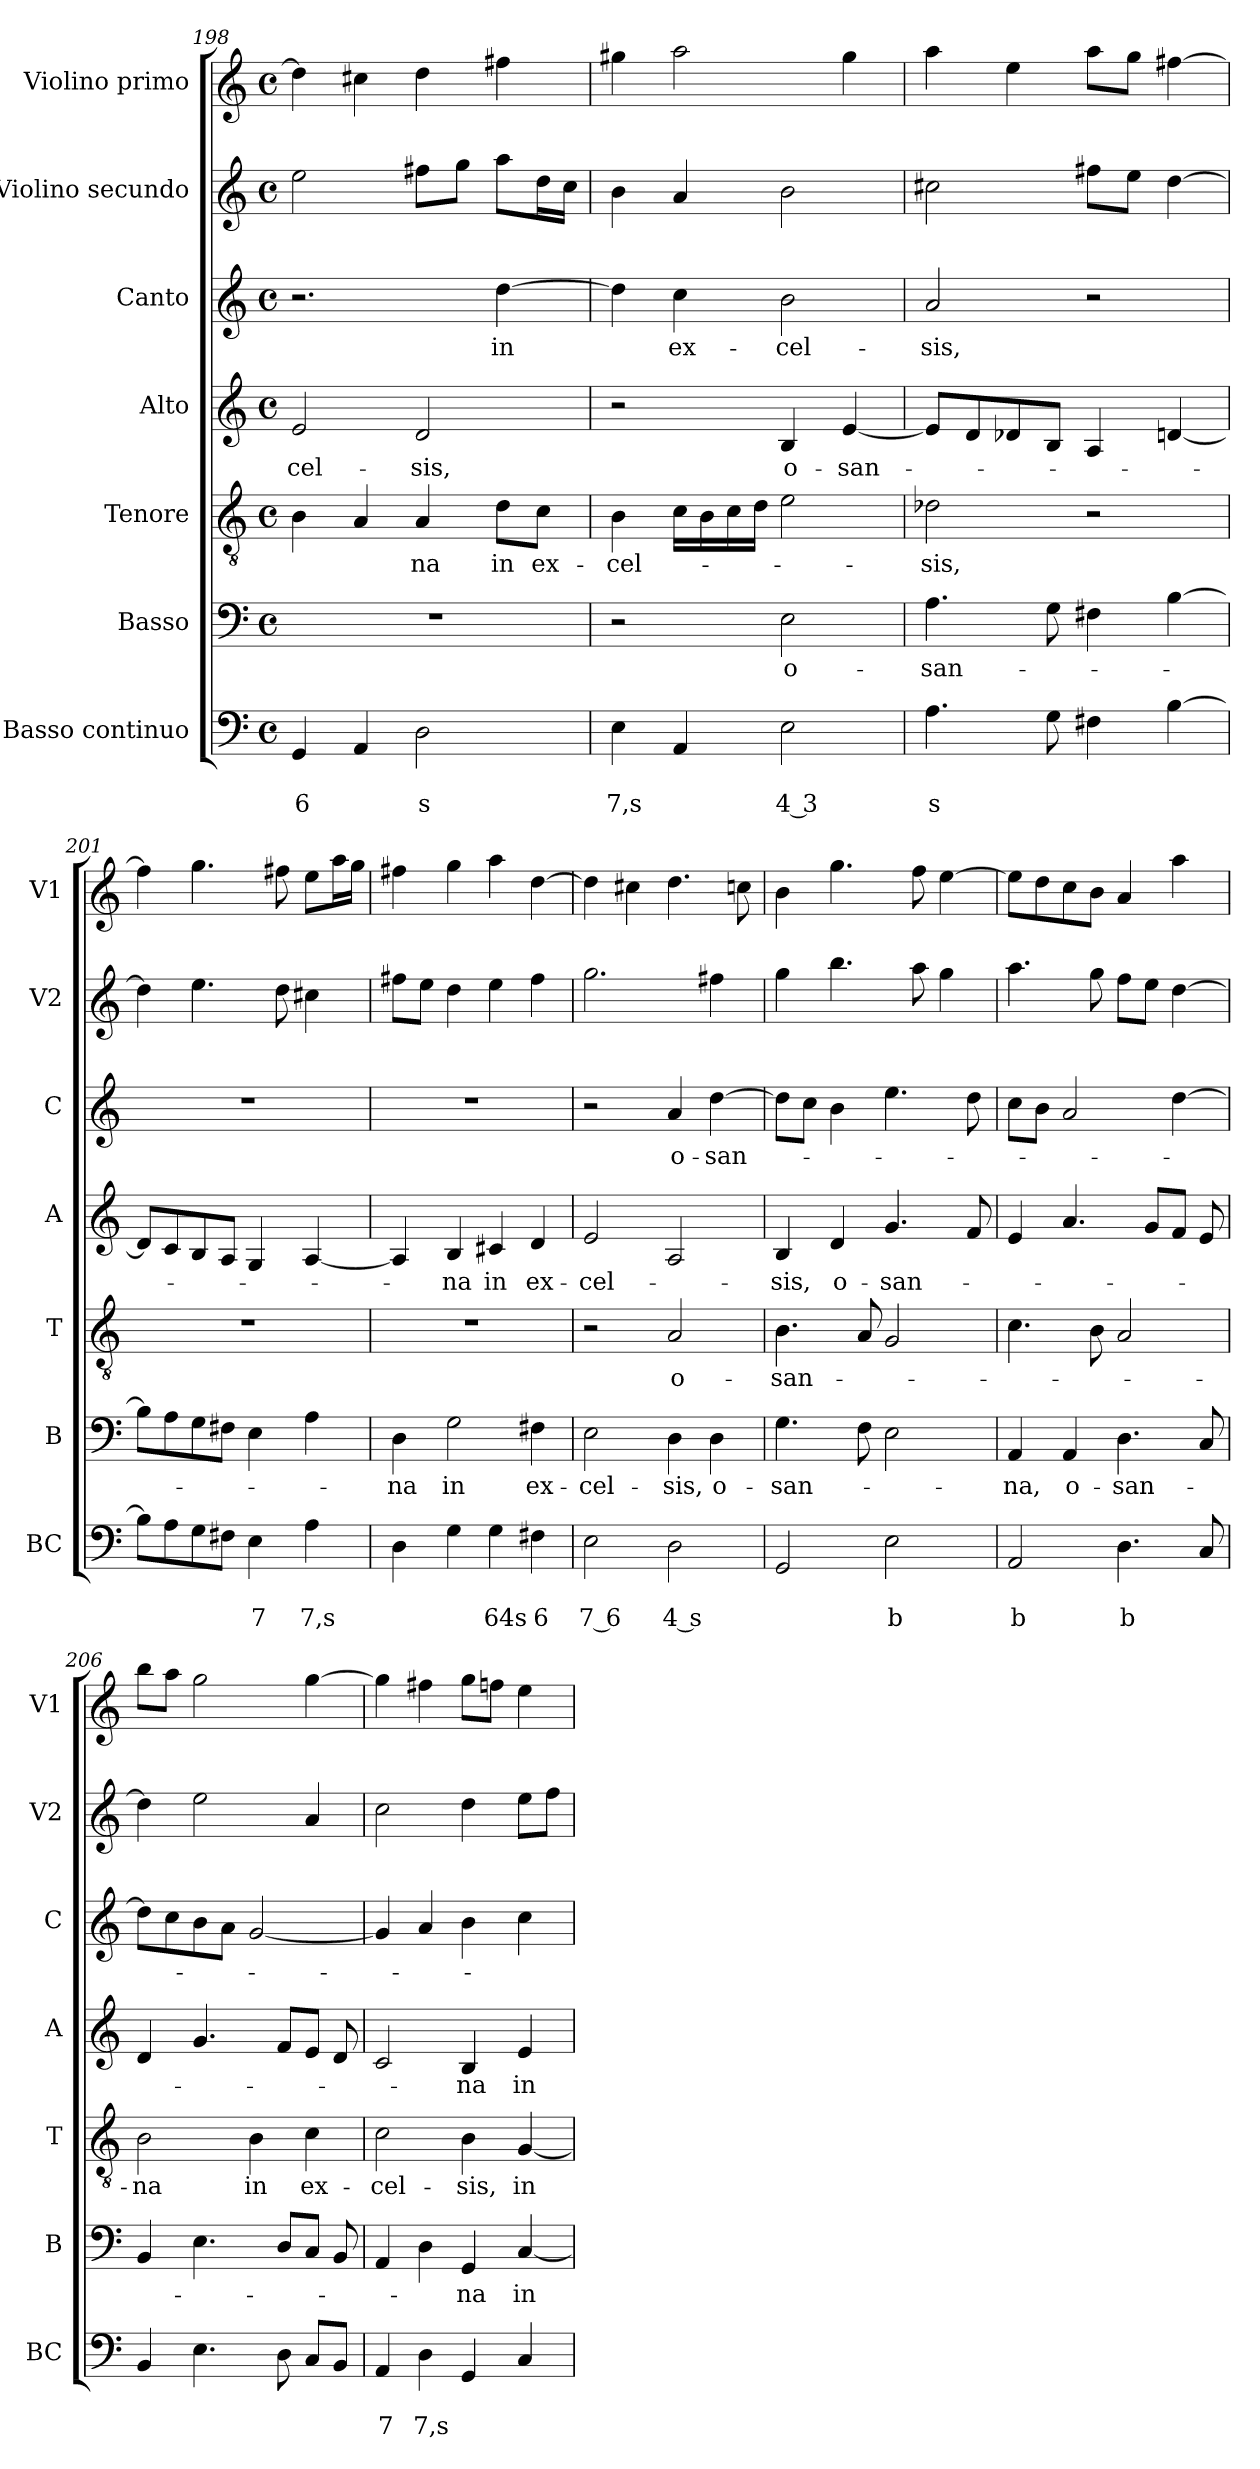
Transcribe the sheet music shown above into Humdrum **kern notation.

**kern	**text	**text	**kern	**text	**kern	**text	**kern	**text	**kern	**text	**kern	**kern
*part7	*part7	*part7	*part6	*part6	*part5	*part5	*part4	*part4	*part3	*part3	*part2	*part1
*staff7	*staff7	*staff7	*staff6	*staff6	*staff5	*staff5	*staff4	*staff4	*staff3	*staff3	*staff2	*staff1
*I"Basso continuo	*	*	*I"Basso	*	*I"Tenore	*	*I"Alto	*	*I"Canto	*	*I"Violino secundo	*I"Violino primo
*I'BC	*	*	*I'B	*	*I'T	*	*I'A	*	*I'C	*	*I'V2	*I'V1
*clefF4	*	*	*clefF4	*	*clefGv2	*	*clefG2	*	*clefG2	*	*clefG2	*clefG2
*k[]	*	*	*k[]	*	*k[]	*	*k[]	*	*k[]	*	*k[]	*k[]
*C:	*	*	*C:	*	*C:	*	*C:	*	*C:	*	*C:	*C:
*M4/4	*	*	*M4/4	*	*M4/4	*	*M4/4	*	*M4/4	*	*M4/4	*M4/4
*met(c)	*	*	*met(c)	*	*met(c)	*	*met(c)	*	*met(c)	*	*met(c)	*met(c)
=198	=198	=198	=198	=198	=198	=198	=198	=198	=198	=198	=198	=198
!	!	!LO:LY:b	!	!	!	!	!	!LO:LY:b	!	!	!	!
4GG/	.	6	1r	.	4B\	.	2e/	-cel-	2.r	.	2ee\	4dd\]
4AA/	.	.	.	.	4A/	.	.	.	.	.	.	4cc#X\
!	!	!LO:LY:b	!	!	!	!LO:LY:b	!	!LO:LY:b	!	!	!	!
2D\	.	s	.	.	4A/	-na	2d/	-sis,	.	.	8ff#X\L	4dd\
.	.	.	.	.	.	.	.	.	.	.	8gg\J	.
!	!	!	!	!	!	!LO:LY:b	!	!	!	!LO:LY:b	!	!
.	.	.	.	.	8d\L	in	.	.	[4dd\	in	8aa\L	4ff#X\
!	!	!	!	!	!	!LO:LY:b	!	!	!	!	!	!
.	.	.	.	.	8c\J	ex-	.	.	.	.	16dd\L	.
.	.	.	.	.	.	.	.	.	.	.	16cc\JJ	.
=199	=199	=199	=199	=199	=199	=199	=199	=199	=199	=199	=199	=199
!	!	!LO:LY:b	!	!	!	!LO:LY:b	!	!	!	!	!	!
4E\	.	7,s	2r	.	4B\	-cel-	2r	.	4dd\]	.	4b\	4gg#X\
!	!	!	!	!	!	!	!	!	!	!LO:LY:b	!	!
4AA/	.	.	.	.	16c\LL	.	.	.	4cc\	ex-	4a/	2aa\
.	.	.	.	.	16B\	.	.	.	.	.	.	.
.	.	.	.	.	16c\	.	.	.	.	.	.	.
.	.	.	.	.	16d\JJ	.	.	.	.	.	.	.
!	!	!LO:LY:b	!	!LO:LY:b	!	!	!	!LO:LY:b	!	!LO:LY:b	!	!
2E\	.	4 3	2E\	o-	2e\	.	4B/	o-	2b\	-cel-	2b\	.
!	!	!	!	!	!	!	!	!LO:LY:b	!	!	!	!
.	.	.	.	.	.	.	[4e/	-san-	.	.	.	4gg#\
!!LO:PB:g=z
=200	=200	=200	=200	=200	=200	=200	=200	=200	=200	=200	=200	=200
!	!	!LO:LY:b	!	!LO:LY:b	!	!LO:LY:b	!	!	!	!LO:LY:b	!	!
4.A\	.	s	4.A\	-san-	2d-X\	-sis,	8e/L]	.	2a/	-sis,	2cc#X\	4aa\
.	.	.	.	.	.	.	8d/	.	.	.	.	.
.	.	.	.	.	.	.	8d-X/	.	.	.	.	4ee\
8G\	.	.	8G\	.	.	.	8B/J	.	.	.	.	.
4F#X\	.	.	4F#X\	.	2r	.	4A/	.	2r	.	8ff#X\L	8aa\L
.	.	.	.	.	.	.	.	.	.	.	8ee\J	8gg\J
[4B\	.	.	[4B\	.	.	.	[4dn/	.	.	.	[4dd\	[4ff#X\
=201	=201	=201	=201	=201	=201	=201	=201	=201	=201	=201	=201	=201
8B\L]	.	.	8B\L]	.	1r	.	8d/L]	.	1r	.	4dd\]	4ff#\]
8A\	.	.	8A\	.	.	.	8c/	.	.	.	.	.
8G\	.	.	8G\	.	.	.	8B/	.	.	.	4.ee\	4.gg\
8F#X\J	.	.	8F#X\J	.	.	.	8A/J	.	.	.	.	.
!	!	!LO:LY:b	!	!	!	!	!	!	!	!	!	!
4E\	.	7	4E\	.	.	.	4G/	.	.	.	.	.
.	.	.	.	.	.	.	.	.	.	.	8dd\	8ff#X\
!	!	!LO:LY:b	!	!	!	!	!	!	!	!	!	!
4A\	.	7,s	4A\	.	.	.	[4A/	.	.	.	4cc#X\	8ee\L
.	.	.	.	.	.	.	.	.	.	.	.	16aa\L
.	.	.	.	.	.	.	.	.	.	.	.	16gg\JJ
=202	=202	=202	=202	=202	=202	=202	=202	=202	=202	=202	=202	=202
!	!	!	!	!LO:LY:b	!	!	!	!	!	!	!	!
4D\	.	.	4D\	-na	1r	.	4A/]	.	1r	.	8ff#X\L	4ff#X\
.	.	.	.	.	.	.	.	.	.	.	8ee\J	.
!	!	!	!	!LO:LY:b	!	!	!	!LO:LY:b	!	!	!	!
4G\	.	.	2G\	in	.	.	4B/	-na	.	.	4dd\	4gg\
!	!	!LO:LY:b	!	!	!	!	!	!LO:LY:b	!	!	!	!
4G\	.	64s	.	.	.	.	4c#X/	in	.	.	4ee\	4aa\
!	!	!LO:LY:b	!	!LO:LY:b	!	!	!	!LO:LY:b	!	!	!	!
4F#X\	.	6	4F#X\	ex-	.	.	4d/	ex-	.	.	4ff#\	[4dd\
=203	=203	=203	=203	=203	=203	=203	=203	=203	=203	=203	=203	=203
!	!	!LO:LY:b	!	!LO:LY:b	!	!	!	!LO:LY:b	!	!	!	!
2E\	.	7 6	2E\	-cel-	2r	.	2e/	-cel-	2r	.	2.gg\	4dd\]
.	.	.	.	.	.	.	.	.	.	.	.	4cc#X\
!	!	!LO:LY:b	!	!LO:LY:b	!	!LO:LY:b	!	!	!	!LO:LY:b	!	!
2D\	.	4 s	4D\	-sis,	2A/	o-	2A/	.	4a/	o-	.	4.dd\
!	!	!	!	!LO:LY:b	!	!	!	!	!	!LO:LY:b	!	!
.	.	.	4D\	o-	.	.	.	.	[4dd\	-san-	4ff#X\	.
.	.	.	.	.	.	.	.	.	.	.	.	8ccn\
=204	=204	=204	=204	=204	=204	=204	=204	=204	=204	=204	=204	=204
!	!	!	!	!LO:LY:b	!	!LO:LY:b	!	!LO:LY:b	!	!	!	!
2GG/	.	.	4.G\	-san-	4.B\	-san-	4B/	-sis,	8dd\L]	.	4gg\	4b\
.	.	.	.	.	.	.	.	.	8cc\J	.	.	.
!	!	!	!	!	!	!	!	!LO:LY:b	!	!	!	!
.	.	.	.	.	.	.	4d/	o-	4b\	.	4.bb\	4.gg\
.	.	.	8F\	.	8A/	.	.	.	.	.	.	.
!	!	!LO:LY:b	!	!	!	!	!	!LO:LY:b	!	!	!	!
2E\	.	b	2E\	.	2G/	.	4.g/	-san-	4.ee\	.	.	.
.	.	.	.	.	.	.	.	.	.	.	8aa\	8ff\
.	.	.	.	.	.	.	.	.	.	.	4gg\	[4ee\
.	.	.	.	.	.	.	8f/	.	8dd\	.	.	.
=205	=205	=205	=205	=205	=205	=205	=205	=205	=205	=205	=205	=205
!	!	!LO:LY:b	!	!LO:LY:b	!	!	!	!	!	!	!	!
2AA/	.	b	4AA/	-na,	4.c\	.	4e/	.	8cc\L	.	4.aa\	8ee\L]
.	.	.	.	.	.	.	.	.	8b\J	.	.	8dd\
!	!	!	!	!LO:LY:b	!	!	!	!	!	!	!	!
.	.	.	4AA/	o-	.	.	4.a/	.	2a/	.	.	8cc\
.	.	.	.	.	8B\	.	.	.	.	.	8gg\	8b\J
!	!	!LO:LY:b	!	!LO:LY:b	!	!	!	!	!	!	!	!
4.D\	.	b	4.D\	-san-	2A/	.	.	.	.	.	8ff\L	4a/
.	.	.	.	.	.	.	8g/L	.	.	.	8ee\J	.
.	.	.	.	.	.	.	8f/J	.	[4dd\	.	[4dd\	4aa\
8C/	.	.	8C/	.	.	.	8e/	.	.	.	.	.
!!LO:LB:g=z
=206	=206	=206	=206	=206	=206	=206	=206	=206	=206	=206	=206	=206
!	!	!	!	!	!	!LO:LY:b	!	!	!	!	!	!
4BB/	.	.	4BB/	.	2B\	-na	4d/	.	8dd\L]	.	4dd\]	8bb\L
.	.	.	.	.	.	.	.	.	8cc\	.	.	8aa\J
4.E\	.	.	4.E\	.	.	.	4.g/	.	8b\	.	2ee\	2gg\
.	.	.	.	.	.	.	.	.	8a\J	.	.	.
!	!	!	!	!	!	!LO:LY:b	!	!	!	!	!	!
.	.	.	.	.	4B\	in	.	.	[2g/	.	.	.
8D\	.	.	8D/L	.	.	.	8f/L	.	.	.	.	.
!	!	!	!	!	!	!LO:LY:b	!	!	!	!	!	!
8C/L	.	.	8C/J	.	4c\	ex-	8e/J	.	.	.	4a/	[4gg\
8BB/J	.	.	8BB/	.	.	.	8d/	.	.	.	.	.
=207	=207	=207	=207	=207	=207	=207	=207	=207	=207	=207	=207	=207
!	!	!LO:LY:b	!	!	!	!LO:LY:b	!	!	!	!	!	!
4AA/	.	7	4AA/	.	2c\	-cel-	2c/	.	4g/]	.	2cc\	4gg\]
!	!	!LO:LY:b	!	!	!	!	!	!	!	!	!	!
4D\	.	7,s	4D\	.	.	.	.	.	4a/	.	.	4ff#X\
!	!	!	!	!LO:LY:b	!	!LO:LY:b	!	!LO:LY:b	!	!	!	!
4GG/	.	.	4GG/	-na	4B\	-sis,	4B/	-na	4b\	.	4dd\	8gg\L
.	.	.	.	.	.	.	.	.	.	.	.	8ffn\J
!	!	!	!	!LO:LY:b	!	!LO:LY:b	!	!LO:LY:b	!	!	!	!
4C/	.	.	[4C/	in	[4G/	in	4e/	in	4cc\	.	8ee\L	4ee\
.	.	.	.	.	.	.	.	.	.	.	8ff\J	.
=	=	=	=	=	=	=	=	=	=	=	=	=
*-	*-	*-	*-	*-	*-	*-	*-	*-	*-	*-	*-	*-
